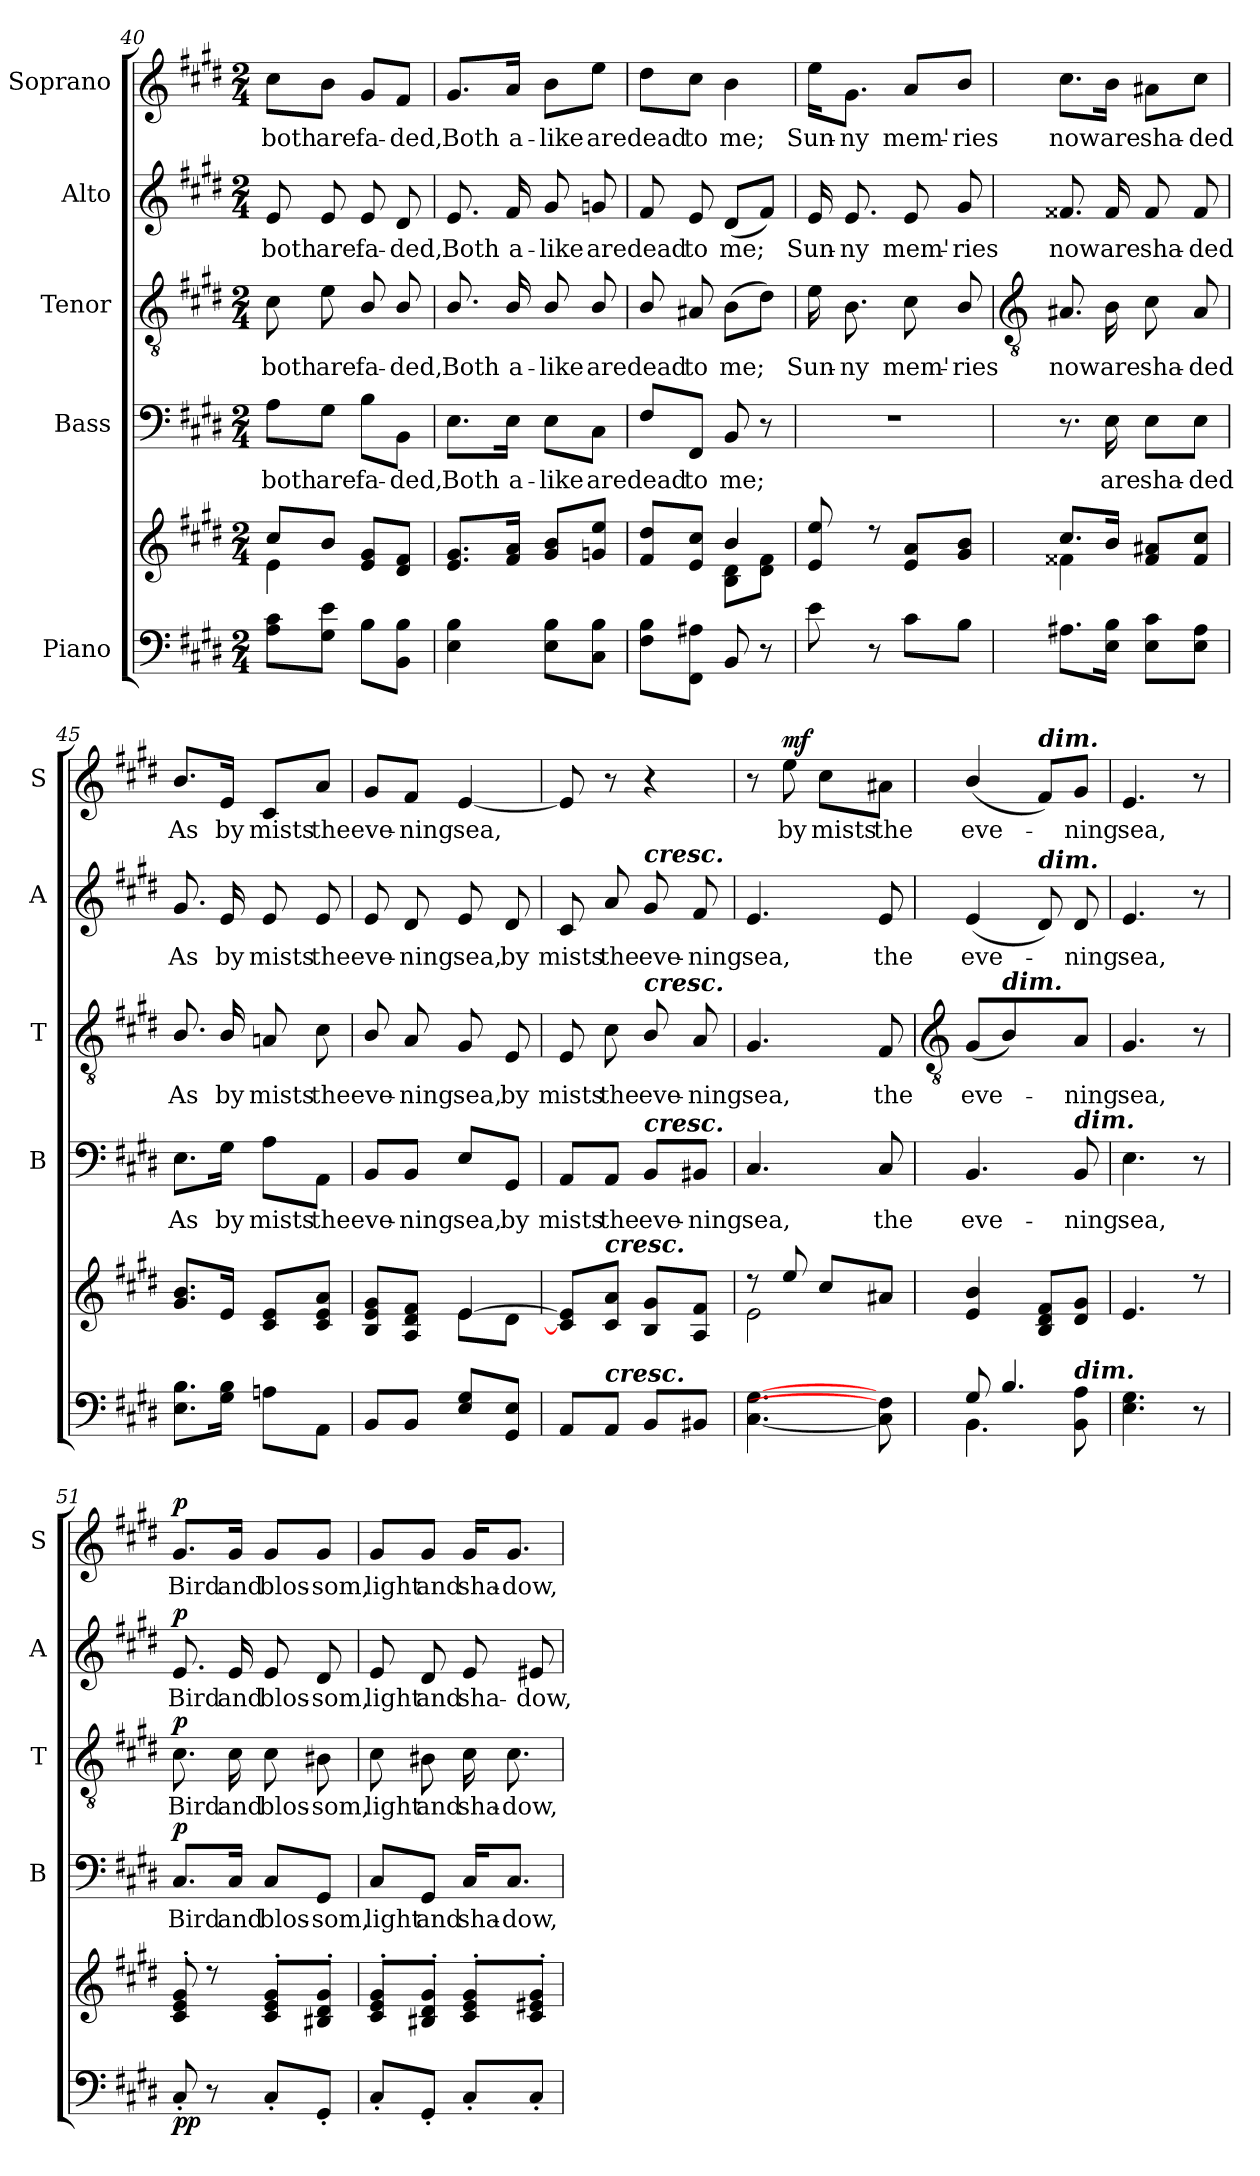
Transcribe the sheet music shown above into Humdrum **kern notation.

**kern	**kern	**dynam	**kern	**text	**dynam	**kern	**text	**dynam	**kern	**text	**dynam	**kern	**text	**dynam
*part5	*part5	*part5	*part4	*part4	*part4	*part3	*part3	*part3	*part2	*part2	*part2	*part1	*part1	*part1
*staff6	*staff5	*staff5/6	*staff4	*staff4	*staff4	*staff3	*staff3	*staff3	*staff2	*staff2	*staff2	*staff1	*staff1	*staff1
*I"Piano	*	*	*I"Bass	*	*	*I"Tenor	*	*	*I"Alto	*	*	*I"Soprano	*	*
*	*	*	*I'B	*	*	*I'T	*	*	*I'A	*	*	*I'S	*	*
*clefF4	*clefG2	*	*clefF4	*	*	*clefGv2	*	*	*clefG2	*	*	*clefG2	*	*
*k[f#c#g#d#]	*k[f#c#g#d#]	*	*k[f#c#g#d#]	*	*	*k[f#c#g#d#]	*	*	*k[f#c#g#d#]	*	*	*k[f#c#g#d#]	*	*
*E:	*E:	*	*E:	*	*	*E:	*	*	*E:	*	*	*E:	*	*
*M2/4	*M2/4	*	*M2/4	*	*	*M2/4	*	*	*M2/4	*	*	*M2/4	*	*
=40	=40	=40	=40	=40	=40	=40	=40	=40	=40	=40	=40	=40	=40	=40
*	*^	*	*	*	*	*	*	*	*	*	*	*	*	*
!	!	!	!	!	!LO:LY:b	!	!	!LO:LY:b	!	!	!LO:LY:b	!	!	!LO:LY:b	!
8A 8c#L	8cc#/L	4e\	.	8A\L	both	.	8c#	both	.	8e	both	.	8cc#\L	both	.
!	!	!	!	!	!LO:LY:b	!	!	!LO:LY:b	!	!	!LO:LY:b	!	!	!LO:LY:b	!
8G# 8eJ	8b/J	.	.	8G#\J	are	.	8e	are	.	8e	are	.	8b\J	are	.
!	!	!	!	!	!LO:LY:b	!	!	!LO:LY:b	!	!	!LO:LY:b	!	!	!LO:LY:b	!
8BL	8e 8g#L	4ryy	.	8B\L	fa-	.	8B/	fa-	.	8e	fa-	.	8g#/L	fa-	.
!	!	!	!	!	!LO:LY:b	!	!	!LO:LY:b	!	!	!LO:LY:b	!	!	!LO:LY:b	!
8BB 8BJ	8d# 8f#J	.	.	8BB\J	-ded,	.	8B/	-ded,	.	8d#	-ded,	.	8f#/J	-ded,	.
=41	=41	=41	=41	=41	=41	=41	=41	=41	=41	=41	=41	=41	=41	=41	=41
!	!	!	!	!	!LO:LY:b	!	!	!LO:LY:b	!	!	!LO:LY:b	!	!	!LO:LY:b	!
4E 4B	8.e 8.g#L	2ryy	.	8.E\L	Both	.	8.B/	Both	.	8.e	Both	.	8.g#/L	Both	.
!	!	!	!	!	!LO:LY:b	!	!	!LO:LY:b	!	!	!LO:LY:b	!	!	!LO:LY:b	!
.	16f# 16aJ	.	.	16E\Jk	a-	.	16B/	a-	.	16f#	a-	.	16a/Jk	a-	.
!	!	!	!	!	!LO:LY:b	!	!	!LO:LY:b	!	!	!LO:LY:b	!	!	!LO:LY:b	!
8E 8BL	8g# 8bL	.	.	8E\L	-like	.	8B/	-like	.	8g#	-like	.	8b\L	-like	.
!	!	!	!	!	!LO:LY:b	!	!	!LO:LY:b	!	!	!LO:LY:b	!	!	!LO:LY:b	!
8C# 8BJ	8gn 8eeJ	.	.	8C#\J	are	.	8B/	are	.	8gn	are	.	8ee\J	are	.
=42	=42	=42	=42	=42	=42	=42	=42	=42	=42	=42	=42	=42	=42	=42	=42
!	!	!	!	!	!LO:LY:b	!	!	!LO:LY:b	!	!	!LO:LY:b	!	!	!LO:LY:b	!
8F# 8BL	8f# 8dd#L	4ryy	.	8F#/L	dead	.	8B/	dead	.	8f#	dead	.	8dd#\L	dead	.
!	!	!	!	!	!LO:LY:b	!	!	!LO:LY:b	!	!	!LO:LY:b	!	!	!LO:LY:b	!
8FF# 8A#XJ	8e 8cc#J	.	.	8FF#/J	to	.	8A#X	to	.	8e	to	.	8cc#\J	to	.
!	!	!	!	!	!LO:LY:b	!	!	!LO:LY:b	!	!	!LO:LY:b	!	!	!LO:LY:b	!
8BB	4b/	8B\ 8d#\L	.	8BB	me;	.	(>8BL	me;	.	(<8d#L	me;	.	4b	me;	.
8r	.	8d#\ 8f#\J	.	8r	.	.	8d#J)	.	.	8f#J)	.	.	.	.	.
=43	=43	=43	=43	=43	=43	=43	=43	=43	=43	=43	=43	=43	=43	=43	=43
!	!	!	!	!LO:N:vis=1	!	!	!	!LO:LY:b	!	!	!LO:LY:b	!	!	!LO:LY:b	!
8e	8e/ 8ee/	2ryy	.	2r	.	.	16e	Sun-	.	16e	Sun-	.	16ee\KL	Sun-	.
!	!	!	!	!	!	!	!	!LO:LY:b	!	!	!LO:LY:b	!	!	!LO:LY:b	!
.	.	.	.	.	.	.	8.B	-ny	.	8.e	-ny	.	8.g#\J	-ny	.
8r	8r	.	.	.	.	.	.	.	.	.	.	.	.	.	.
!	!	!	!	!	!	!	!	!LO:LY:b	!	!	!LO:LY:b	!	!	!LO:LY:b	!
8c#L	8e 8aL	.	.	.	.	.	8c#	mem'-	.	8e	mem'-	.	8a/L	mem'-	.
!	!	!	!	!	!	!	!	!LO:LY:b	!	!	!LO:LY:b	!	!	!LO:LY:b	!
8BJ	8g# 8bJ	.	.	.	.	.	8B/	-ries	.	8g#	-ries	.	8b/J	-ries	.
!!LO:LB:g=z
=44	=44	=44	=44	=44	=44	=44	=44	=44	=44	=44	=44	=44	=44	=44	=44
*	*	*	*	*	*	*	*clefGv2	*	*	*	*	*	*	*	*
!	!	!	!	!	!	!	!	!LO:LY:b	!	!	!LO:LY:b	!	!	!LO:LY:b	!
8.A#XL	8.cc#/L	4f##X\	.	8.r	.	.	8.A#X	now	.	8.f##X	now	.	8.cc#\L	now	.
!	!	!	!	!	!LO:LY:b	!	!	!LO:LY:b	!	!	!LO:LY:b	!	!	!LO:LY:b	!
16E 16BJ	16b/J	.	.	16E	are	.	16B	are	.	16f##	are	.	16b\Jk	are	.
!	!	!	!	!	!LO:LY:b	!	!	!LO:LY:b	!	!	!LO:LY:b	!	!	!LO:LY:b	!
8E 8c#L	8f##/ 8a#X/L	4ryy	.	8E\L	sha-	.	8c#	sha-	.	8f##	sha-	.	8a#X\L	sha-	.
!	!	!	!	!	!LO:LY:b	!	!	!LO:LY:b	!	!	!LO:LY:b	!	!	!LO:LY:b	!
8E 8A#J	8f##/ 8cc#/J	.	.	8E\J	-ded	.	8A#	-ded	.	8f##	-ded	.	8cc#\J	-ded	.
=45	=45	=45	=45	=45	=45	=45	=45	=45	=45	=45	=45	=45	=45	=45	=45
!	!	!LO:N:vis=1	!	!	!LO:LY:b	!	!	!LO:LY:b	!	!	!LO:LY:b	!	!	!LO:LY:b	!
8.E 8.BL	8.g#/ 8.b/L	2ryy	.	8.E\L	As	.	8.B/	As	.	8.g#	As	.	8.b/L	As	.
!	!	!	!	!	!LO:LY:b	!	!	!LO:LY:b	!	!	!LO:LY:b	!	!	!LO:LY:b	!
16G# 16BJ	16e/J	.	.	16G#\Jk	by	.	16B/	by	.	16e	by	.	16e/Jk	by	.
!	!	!	!	!	!LO:LY:b	!	!	!LO:LY:b	!	!	!LO:LY:b	!	!	!LO:LY:b	!
8AnL	8c#/ 8e/L	.	.	8A\L	mists	.	8An	mists	.	8e	mists	.	8c#/L	mists	.
!	!	!	!	!	!LO:LY:b	!	!	!LO:LY:b	!	!	!LO:LY:b	!	!	!LO:LY:b	!
8AAJ	8c#/ 8e/ 8a/J	.	.	8AA\J	the	.	8c#	the	.	8e	the	.	8a/J	the	.
=46	=46	=46	=46	=46	=46	=46	=46	=46	=46	=46	=46	=46	=46	=46	=46
!	!	!	!	!	!LO:LY:b	!	!	!LO:LY:b	!	!	!LO:LY:b	!	!	!LO:LY:b	!
8BBL	8B/ 8e/ 8g#/L	4ryy	.	8BB/L	eve-	.	8B/	eve-	.	8e	eve-	.	8g#/L	eve-	.
!	!	!	!	!	!LO:LY:b	!	!	!LO:LY:b	!	!	!LO:LY:b	!	!	!LO:LY:b	!
8BBJ	8A/ 8d#/ 8f#/J	.	.	8BB/J	-ning	.	8A	-ning	.	8d#	-ning	.	8f#/J	-ning	.
!	!	!	!	!	!LO:LY:b	!	!	!LO:LY:b	!	!	!LO:LY:b	!	!	!LO:LY:b	!
8E 8G#L	[4e/	8e\L	.	8E/L	sea,	.	8G#	sea,	.	8e	sea,	.	[4e	sea,	.
!	!	!	!	!	!LO:LY:b	!	!	!LO:LY:b	!	!	!LO:LY:b	!	!	!	!
8GG# 8EJ	.	8d#\J	.	8GG#/J	by	.	8E	by	.	8d#	by	.	.	.	.
=47	=47	=47	=47	=47	=47	=47	=47	=47	=47	=47	=47	=47	=47	=47	=47
!	!	!LO:N:vis=1	!	!	!LO:LY:b	!	!	!LO:LY:b	!	!	!LO:LY:b	!	!	!	!
8AAL	8c#/] 8e/]L	2ryy	.	8AA/L	mists	.	8E	mists	.	8c#	mists	.	8e]	.	.
!	!LO:TX:a:Bi:t=cresc.	!	!	!	!	!	!	!	!	!	!	!	!	!	!
!LO:TX:a:Bi:t=cresc.	!	!	!	!	!	!	!	!	!	!	!	!	!	!	!
!	!	!	!	!	!LO:LY:b	!	!	!LO:LY:b	!	!	!LO:LY:b	!	!	!	!
8AAJ	8c#/ 8a/J	.	.	8AA/J	the	.	8c#	the	.	8a	the	.	8r	.	.
!	!	!	!	!	!	!	!	!	!	!LO:TX:a:Bi:t=cresc.	!	!	!	!	!
!	!	!	!	!	!	!	!LO:TX:a:Bi:t=cresc.	!	!	!	!	!	!	!	!
!	!	!	!	!LO:TX:a:Bi:t=cresc.	!	!	!	!	!	!	!	!	!	!	!
!	!	!	!	!	!LO:LY:b	!	!	!LO:LY:b	!	!	!LO:LY:b	!	!	!	!
8BBL	8B/ 8g#/L	.	.	8BB/L	eve-	.	8B/	eve-	.	8g#	eve-	.	4r	.	.
!	!	!	!	!	!LO:LY:b	!	!	!LO:LY:b	!	!	!LO:LY:b	!	!	!	!
8BB#XJ	8A/ 8f#/J	.	.	8BB#X/J	-ning	.	8A	-ning	.	8f#	-ning	.	.	.	.
=48	=48	=48	=48	=48	=48	=48	=48	=48	=48	=48	=48	=48	=48	=48	=48
!	!	!	!	!	!LO:LY:b	!	!	!LO:LY:b	!	!	!LO:LY:b	!	!	!	!
[4.C# [4.G#	8r	2e\	.	4.C#	sea,	.	4.G#	sea,	.	4.e	sea,	.	8r	.	.
!	!	!	!	!	!	!	!	!	!	!	!	!	!	!LO:LY:b	!LO:DY:b
.	8ee/	.	.	.	.	.	.	.	.	.	.	.	8ee	by	mf
!	!	!	!	!	!	!	!	!	!	!	!	!	!	!LO:LY:b	!
.	8cc#/L	.	.	.	.	.	.	.	.	.	.	.	8cc#\L	mists	.
!	!	!	!	!	!LO:LY:b	!	!	!LO:LY:b	!	!	!LO:LY:b	!	!	!LO:LY:b	!
8C#] 8F#]	8a#X/J	.	.	8C#	the	.	8F#	the	.	8e	the	.	8a#X\J	the	.
*	*v	*v	*	*	*	*	*	*	*	*	*	*	*	*	*
!!LO:LB:g=z
=49	=49	=49	=49	=49	=49	=49	=49	=49	=49	=49	=49	=49	=49	=49
*	*	*	*	*	*	*clefGv2	*	*	*	*	*	*	*	*
*^	*	*	*	*	*	*	*	*	*	*	*	*	*	*
!	!	!	!	!	!LO:LY:b	!	!	!LO:LY:b	!	!	!LO:LY:b	!	!	!LO:LY:b	!
8G#/	4.BB\	4e/ 4b/	.	4.BB	eve-	.	(<8G#L	eve-	.	(<4e	eve-	.	(<4b/	eve-	.
!	!	!	!	!	!	!	!LO:TX:a:Bi:t=dim.	!	!	!	!	!	!	!	!
4.B/	.	.	.	.	.	.	4B/)	.	.	.	.	.	.	.	.
!	!	!	!	!	!	!	!	!	!	!	!	!	!LO:TX:a:Bi:t=dim.	!	!
!	!	!	!	!	!	!	!	!	!	!LO:TX:a:Bi:t=dim.	!	!	!	!	!
.	.	8B 8d# 8f#L	.	.	.	.	.	.	.	8d#)	.	.	8f#/L)	.	.
!	!	!	!	!LO:TX:a:Bi:t=dim.	!	!	!	!	!	!	!	!	!	!	!
!	!LO:TX:a:Bi:t=dim.	!	!	!	!	!	!	!	!	!	!	!	!	!	!
!	!	!	!	!	!LO:LY:b	!	!	!LO:LY:b	!	!	!LO:LY:b	!	!	!LO:LY:b	!
.	8BB 8A	8d# 8g#J	.	8BB	-ning	.	8AJ	ning	.	8d#	ning	.	8g#/J	ning	.
=50	=50	=50	=50	=50	=50	=50	=50	=50	=50	=50	=50	=50	=50	=50	=50
*	*	*^	*	*	*	*	*	*	*	*	*	*	*	*	*
!	!	!	!	!	!	!LO:LY:b	!	!	!LO:LY:b	!	!	!LO:LY:b	!	!	!LO:LY:b	!
*v	*v	*	*	*	*	*	*	*	*	*	*	*	*	*	*	*
4.E 4.G#	4.e	2ryy	.	4.E	sea,	.	4.G#	sea,	.	4.e	sea,	.	4.e	sea,	.
8r	8r	.	.	8r	.	.	8r	.	.	8r	.	.	8r	.	.
=51	=51	=51	=51	=51	=51	=51	=51	=51	=51	=51	=51	=51	=51	=51	=51
!	!	!LO:N:vis=1	!LO:DY:b=2	!	!LO:LY:b	!	!	!LO:LY:b	!	!	!LO:LY:b	!	!	!LO:LY:b	!
!	!	!	!LO:DY:n=1:b	!	!	!LO:DY:b	!	!	!LO:DY:b	!	!	!LO:DY:b	!	!	!LO:DY:b
8C#'/	8c#' 8e' 8g#'	2ryy	p p	8.C#/L	Bird	p	8.c#	Bird	p	8.e	Bird	p	8.g#/L	Bird	p
8r	8r	.	.	.	.	.	.	.	.	.	.	.	.	.	.
!	!	!	!	!	!LO:LY:b	!	!	!LO:LY:b	!	!	!LO:LY:b	!	!	!LO:LY:b	!
.	.	.	.	16C#/Jk	and	.	16c#	and	.	16e	and	.	16g#/Jk	and	.
!	!	!	!	!	!LO:LY:b	!	!	!LO:LY:b	!	!	!LO:LY:b	!	!	!LO:LY:b	!
8C#'L	8c#' 8e' 8g#'L	.	.	8C#/L	blos-	.	8c#	blos-	.	8e	blos-	.	8g#/L	blos-	.
!	!	!	!	!	!LO:LY:b	!	!	!LO:LY:b	!	!	!LO:LY:b	!	!	!LO:LY:b	!
8GG#'J	8B#X' 8d#' 8g#'J	.	.	8GG#/J	-som,	.	8B#X	-som,	.	8d#	-som,	.	8g#/J	-som,	.
=52	=52	=52	=52	=52	=52	=52	=52	=52	=52	=52	=52	=52	=52	=52	=52
!	!	!LO:N:vis=1	!	!	!LO:LY:b	!	!	!LO:LY:b	!	!	!LO:LY:b	!	!	!LO:LY:b	!
8C#'L	8c#' 8e' 8g#'L	2ryy	.	8C#/L	light	.	8c#	light	.	8e	light	.	8g#/L	light	.
!	!	!	!	!	!LO:LY:b	!	!	!LO:LY:b	!	!	!LO:LY:b	!	!	!LO:LY:b	!
8GG#'J	8B#X' 8d#' 8g#'J	.	.	8GG#/J	and	.	8B#X	and	.	8d#	and	.	8g#/J	and	.
!	!	!	!	!	!LO:LY:b	!	!	!LO:LY:b	!	!	!LO:LY:b	!	!	!LO:LY:b	!
8C#'L	8c#' 8e' 8g#'L	.	.	16C#/KL	sha-	.	16c#	sha-	.	8e	sha-	.	16g#/KL	sha-	.
!	!	!	!	!	!LO:LY:b	!	!	!LO:LY:b	!	!	!	!	!	!LO:LY:b	!
.	.	.	.	8.C#/J	-dow,	.	8.c#	-dow,	.	.	.	.	8.g#/J	-dow,	.
!	!	!	!	!	!	!	!	!	!	!	!LO:LY:b	!	!	!	!
8C#'J	8c#' 8e#X' 8g#'J	.	.	.	.	.	.	.	.	8e#X	-dow,	.	.	.	.
*	*v	*v	*	*	*	*	*	*	*	*	*	*	*	*	*
=	=	=	=	=	=	=	=	=	=	=	=	=	=	=
*-	*-	*-	*-	*-	*-	*-	*-	*-	*-	*-	*-	*-	*-	*-
